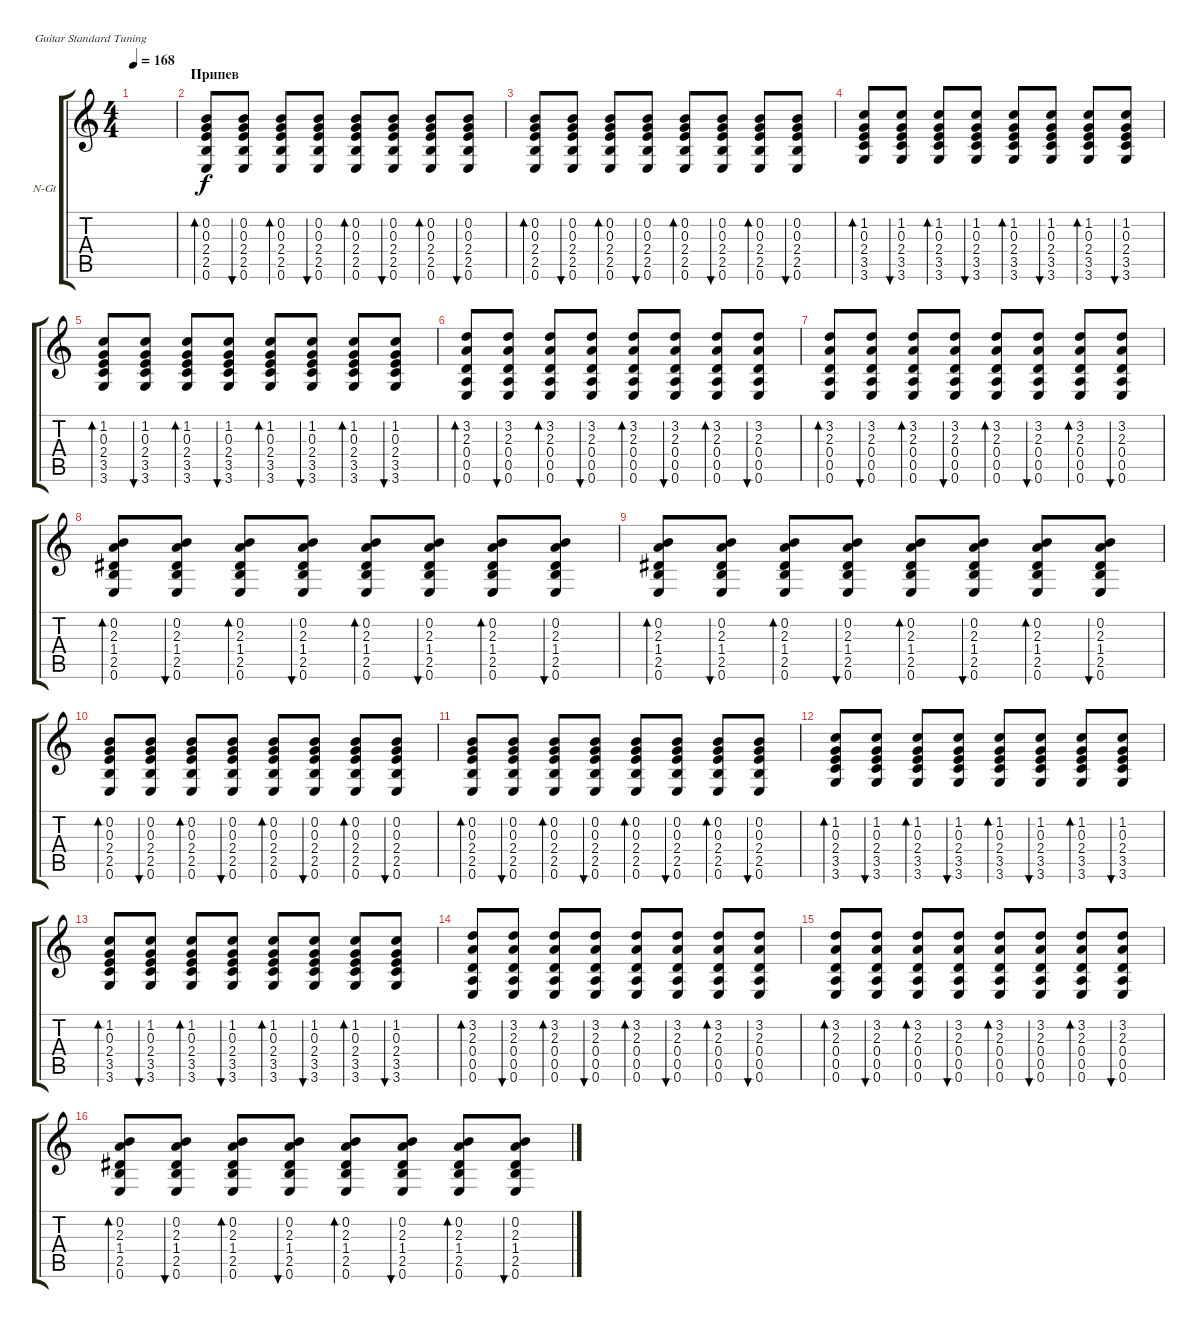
\defaultSystemsLayout 4
\bracketExtendMode groupsimilarinstruments
\firstSystemTrackNameOrientation horizontal
\otherSystemsTrackNameOrientation horizontal
\track ("В. Бутусов (гитара)" "N-Gt") {instrument acousticguitarnylon}
\staff {score tabs}
\tuning (E4 B3 G3 D3 A2 E2)
\ts (4 4)
\tempo 168
\clef g2
\scale
0.333333
\ks c
|
\section ("" "Припев")
\scale
0.333333 (0.6 2.5 2.4 0.3 0.2).8{bd 48 dy f} (0.6 2.5 2.4 0.3 0.2).8{bu 47} (0.6 2.5 2.4 0.3 0.2).8{bd 48} (0.6 2.5 2.4 0.3 0.2).8{bu 47} (0.6 2.5 2.4 0.3 0.2).8{bd 48} (0.6 2.5 2.4 0.3 0.2).8{bu 47} (0.6 2.5 2.4 0.3 0.2).8{bd 48} (0.6 2.5 2.4 0.3 0.2).8{bu 47} |
\scale
0.333333 (0.6 2.5 2.4 0.3 0.2).8{bd 48} (0.6 2.5 2.4 0.3 0.2).8{bu 47} (0.6 2.5 2.4 0.3 0.2).8{bd 48} (0.6 2.5 2.4 0.3 0.2).8{bu 47} (0.6 2.5 2.4 0.3 0.2).8{bd 48} (0.6 2.5 2.4 0.3 0.2).8{bu 47} (0.6 2.5 2.4 0.3 0.2).8{bd 48} (0.6 2.5 2.4 0.3 0.2).8{bu 47} |
\scale
0.333333 (3.6 3.5 2.4 0.3 1.2).8{bd 48} (3.6 3.5 2.4 0.3 1.2).8{bu 47} (3.6 3.5 2.4 0.3 1.2).8{bd 48} (3.6 3.5 2.4 0.3 1.2).8{bu 47} (3.6 3.5 2.4 0.3 1.2).8{bd 48} (3.6 3.5 2.4 0.3 1.2).8{bu 47} (3.6 3.5 2.4 0.3 1.2).8{bd 48} (3.6 3.5 2.4 0.3 1.2).8{bu 47} |
\scale
0.333333 (3.6 3.5 2.4 0.3 1.2).8{bd 48} (3.6 3.5 2.4 0.3 1.2).8{bu 47} (3.6 3.5 2.4 0.3 1.2).8{bd 48} (3.6 3.5 2.4 0.3 1.2).8{bu 47} (3.6 3.5 2.4 0.3 1.2).8{bd 48} (3.6 3.5 2.4 0.3 1.2).8{bu 47} (3.6 3.5 2.4 0.3 1.2).8{bd 48} (3.6 3.5 2.4 0.3 1.2).8{bu 47} |
\scale
0.333333 (3.2 2.3 0.4 0.5 0.6).8{bd 46} (3.2 2.3 0.4 0.5 0.6).8{bu 45} (3.2 2.3 0.4 0.5 0.6).8{bd 46} (3.2 2.3 0.4 0.5 0.6).8{bu 45} (3.2 2.3 0.4 0.5 0.6).8{bd 46} (3.2 2.3 0.4 0.5 0.6).8{bu 45} (3.2 2.3 0.4 0.5 0.6).8{bd 46} (3.2 2.3 0.4 0.5 0.6).8{bu 45} |
\scale
0.333333 (3.2 2.3 0.4 0.5 0.6).8{bd 46} (3.2 2.3 0.4 0.5 0.6).8{bu 45} (3.2 2.3 0.4 0.5 0.6).8{bd 46} (3.2 2.3 0.4 0.5 0.6).8{bu 45} (3.2 2.3 0.4 0.5 0.6).8{bd 46} (3.2 2.3 0.4 0.5 0.6).8{bu 45} (3.2 2.3 0.4 0.5 0.6).8{bd 46} (3.2 2.3 0.4 0.5 0.6).8{bu 45} |
\scale
0.333333 (0.6 2.5 1.4 2.3 0.2).8{bd 44} (0.6 2.5 1.4 2.3 0.2).8{bu 44} (0.6 2.5 1.4 2.3 0.2).8{bd 44} (0.6 2.5 1.4 2.3 0.2).8{bu 44} (0.6 2.5 1.4 2.3 0.2).8{bd 44} (0.6 2.5 1.4 2.3 0.2).8{bu 44} (0.6 2.5 1.4 2.3 0.2).8{bd 44} (0.6 2.5 1.4 2.3 0.2).8{bu 44} |
\scale
0.333333 (0.6 2.5 1.4 2.3 0.2).8{bd 44} (0.6 2.5 1.4 2.3 0.2).8{bu 44} (0.6 2.5 1.4 2.3 0.2).8{bd 44} (0.6 2.5 1.4 2.3 0.2).8{bu 44} (0.6 2.5 1.4 2.3 0.2).8{bd 44} (0.6 2.5 1.4 2.3 0.2).8{bu 44} (0.6 2.5 1.4 2.3 0.2).8{bd 44} (0.6 2.5 1.4 2.3 0.2).8{bu 44} |
\scale
0.333333 (0.6 2.5 2.4 0.3 0.2).8{bd 48} (0.6 2.5 2.4 0.3 0.2).8{bu 47} (0.6 2.5 2.4 0.3 0.2).8{bd 48} (0.6 2.5 2.4 0.3 0.2).8{bu 47} (0.6 2.5 2.4 0.3 0.2).8{bd 48} (0.6 2.5 2.4 0.3 0.2).8{bu 47} (0.6 2.5 2.4 0.3 0.2).8{bd 48} (0.6 2.5 2.4 0.3 0.2).8{bu 47} |
\scale
0.333333 (0.6 2.5 2.4 0.3 0.2).8{bd 48} (0.6 2.5 2.4 0.3 0.2).8{bu 47} (0.6 2.5 2.4 0.3 0.2).8{bd 48} (0.6 2.5 2.4 0.3 0.2).8{bu 47} (0.6 2.5 2.4 0.3 0.2).8{bd 48} (0.6 2.5 2.4 0.3 0.2).8{bu 47} (0.6 2.5 2.4 0.3 0.2).8{bd 48} (0.6 2.5 2.4 0.3 0.2).8{bu 47} |
\scale
0.333333 (3.6 3.5 2.4 0.3 1.2).8{bd 48} (3.6 3.5 2.4 0.3 1.2).8{bu 47} (3.6 3.5 2.4 0.3 1.2).8{bd 48} (3.6 3.5 2.4 0.3 1.2).8{bu 47} (3.6 3.5 2.4 0.3 1.2).8{bd 48} (3.6 3.5 2.4 0.3 1.2).8{bu 47} (3.6 3.5 2.4 0.3 1.2).8{bd 48} (3.6 3.5 2.4 0.3 1.2).8{bu 47} |
\scale
0.333333 (3.6 3.5 2.4 0.3 1.2).8{bd 48} (3.6 3.5 2.4 0.3 1.2).8{bu 47} (3.6 3.5 2.4 0.3 1.2).8{bd 48} (3.6 3.5 2.4 0.3 1.2).8{bu 47} (3.6 3.5 2.4 0.3 1.2).8{bd 48} (3.6 3.5 2.4 0.3 1.2).8{bu 47} (3.6 3.5 2.4 0.3 1.2).8{bd 48} (3.6 3.5 2.4 0.3 1.2).8{bu 47} |
\scale
0.333333 (3.2 2.3 0.4 0.5 0.6).8{bd 46} (3.2 2.3 0.4 0.5 0.6).8{bu 45} (3.2 2.3 0.4 0.5 0.6).8{bd 46} (3.2 2.3 0.4 0.5 0.6).8{bu 45} (3.2 2.3 0.4 0.5 0.6).8{bd 46} (3.2 2.3 0.4 0.5 0.6).8{bu 45} (3.2 2.3 0.4 0.5 0.6).8{bd 46} (3.2 2.3 0.4 0.5 0.6).8{bu 45} |
\scale
0.333333 (3.2 2.3 0.4 0.5 0.6).8{bd 46} (3.2 2.3 0.4 0.5 0.6).8{bu 45} (3.2 2.3 0.4 0.5 0.6).8{bd 46} (3.2 2.3 0.4 0.5 0.6).8{bu 45} (3.2 2.3 0.4 0.5 0.6).8{bd 46} (3.2 2.3 0.4 0.5 0.6).8{bu 45} (3.2 2.3 0.4 0.5 0.6).8{bd 46} (3.2 2.3 0.4 0.5 0.6).8{bu 45} |
\scale
0.333333 (0.6 2.5 1.4 2.3 0.2).8{bd 44} (0.6 2.5 1.4 2.3 0.2).8{bu 44} (0.6 2.5 1.4 2.3 0.2).8{bd 44} (0.6 2.5 1.4 2.3 0.2).8{bu 44} (0.6 2.5 1.4 2.3 0.2).8{bd 44} (0.6 2.5 1.4 2.3 0.2).8{bu 44} (0.6 2.5 1.4 2.3 0.2).8{bd 44} (0.6 2.5 1.4 2.3 0.2).8{bu 44}
